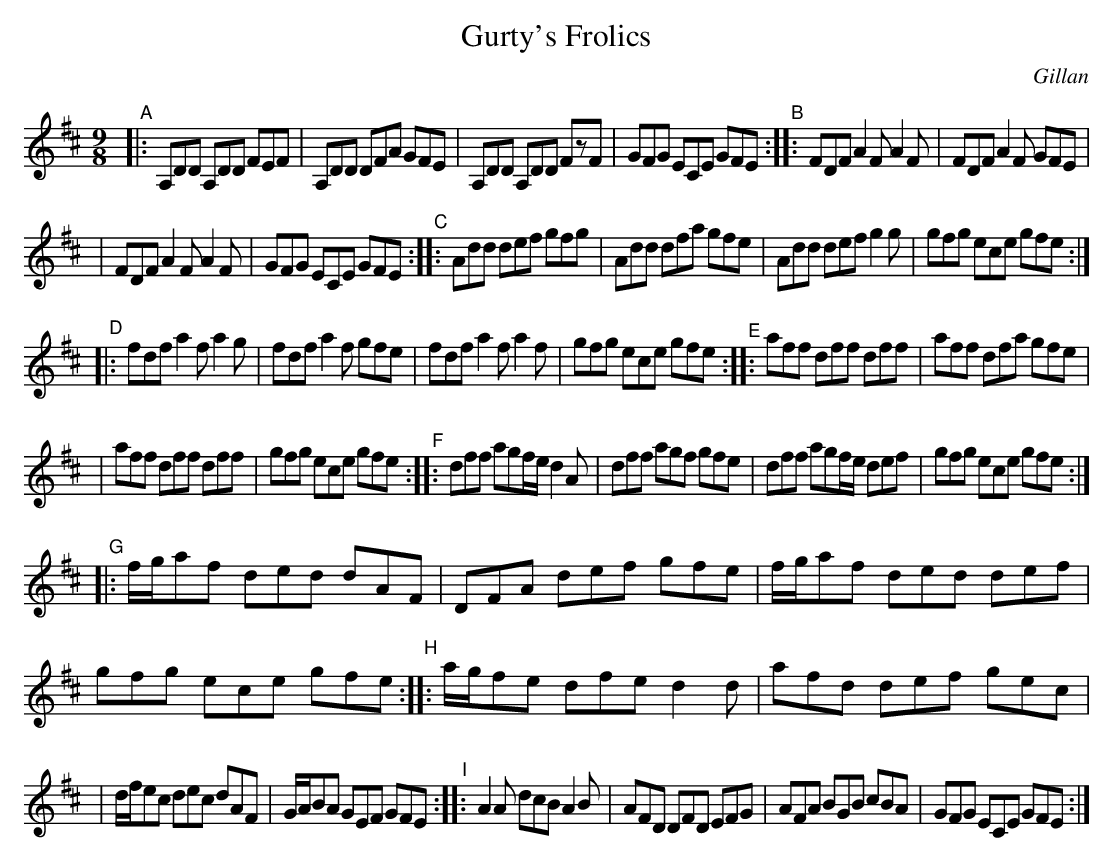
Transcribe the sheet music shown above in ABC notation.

X:1
T: Gurty's Frolics
O: Gillan
M: 9/8
K: D
"^A"|: A,DD A,DD FEF | A,DD DFA GFE | A,DD A,DD FzF | GFG ECE GFE "^B":: FDF A2F A2F | FDF A2F GFE |
|  FDF A2F A2F | GFG ECE GFE "^C":: Add def gfg | Add dfa gfe | Add def g2g | gfg ece gfe :|
"^D"|: fdf a2f a2g | fdf a2f gfe | fdf a2f a2f | gfg ece gfe "^E":: aff dff dff | aff dfa gfe |
|  aff dff dff | gfg ece gfe "^F":: dff agf/e/ d2A | dff agf gfe | dff agf/e/ def | gfg ece gfe :|
"^G"|: f/g/af ded dAF | DFA def gfe | f/g/af ded def | gfg ece gfe "^H":: a/g/fe dfe d2d | afd def gec |
|  d/f/ec dec dAF | G/A/BA GEF GFE "^I":: A2A dcB A2B | AFD DFD EFG | AFA BGB cBA | GFG ECE GFE :|
